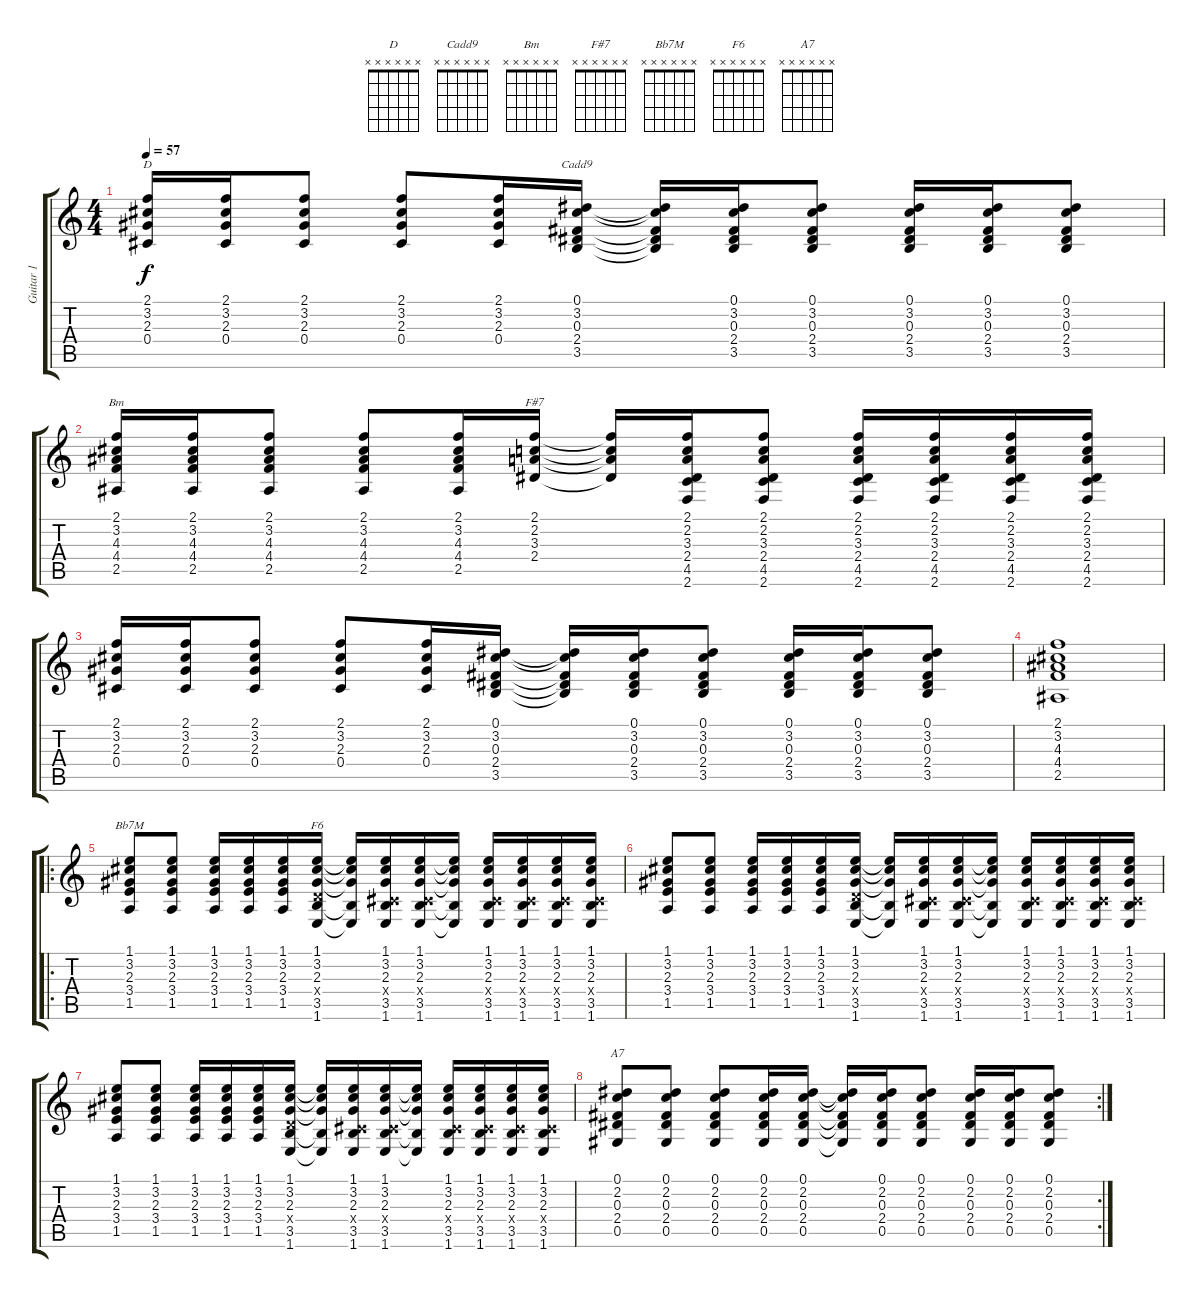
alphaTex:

\track ("Guitar 1" "Guitar 1") {instrument acousticguitarsteel}
\staff {score tabs}
\tuning (Eb4 Bb3 Gb3 Db3 Ab2 Eb2) {hide}
\chord ("D" x x x x x x)
\chord ("Cadd9" x x x x x x)
\chord ("Bm" x x x x x x)
\chord ("F#7" x x x x x x)
\chord ("Bb7M" x x x x x x)
\chord ("F6" x x x x x x)
\chord ("A7" x x x x x x)
\ts (4 4)
\tempo 57
\clef g2
\ks c
(2.1 3.2 2.3 0.4).16{ch "D" dy f} (2.1 3.2 2.3 0.4).16 (2.1 3.2 2.3 0.4).8 (2.1 3.2 2.3 0.4).8 (2.1 3.2 2.3 0.4).16 (0.1 3.2 0.3 2.4 3.5).16{ch "Cadd9"} (0.1{t} 3.2{t} 0.3{t} 2.4{t} 3.5{t}).16 (0.1 3.2 0.3 2.4 3.5).16 (0.1 3.2 0.3 2.4 3.5).8 (0.1 3.2 0.3 2.4 3.5).16 (0.1 3.2 0.3 2.4 3.5).16 (0.1 3.2 0.3 2.4 3.5).8 |
(2.1 3.2 4.3 4.4 2.5).16{ch "Bm"} (2.1 3.2 4.3 4.4 2.5).16 (2.1 3.2 4.3 4.4 2.5).8 (2.1 3.2 4.3 4.4 2.5).8 (2.1 3.2 4.3 4.4 2.5).16 (2.1 2.2 3.3 2.4).16{ch "F#7"} (2.1{t} 2.2{t} 3.3{t} 2.4{t}).16 (2.1 2.2 3.3 2.4 4.5 2.6).16 (2.1 2.2 3.3 2.4 4.5 2.6).8 (2.1 2.2 3.3 2.4 4.5 2.6).16 (2.1 2.2 3.3 2.4 4.5 2.6).16 (2.1 2.2 3.3 2.4 4.5 2.6).16 (2.1 2.2 3.3 2.4 4.5 2.6).16 |
(2.1 3.2 2.3 0.4).16 (2.1 3.2 2.3 0.4).16 (2.1 3.2 2.3 0.4).8 (2.1 3.2 2.3 0.4).8 (2.1 3.2 2.3 0.4).16 (0.1 3.2 0.3 2.4 3.5).16 (0.1{t} 3.2{t} 0.3{t} 2.4{t} 3.5{t}).16 (0.1 3.2 0.3 2.4 3.5).16 (0.1 3.2 0.3 2.4 3.5).8 (0.1 3.2 0.3 2.4 3.5).16 (0.1 3.2 0.3 2.4 3.5).16 (0.1 3.2 0.3 2.4 3.5).8 |
(2.1 3.2 4.3 4.4 2.5).1 |
\ro
(1.1 3.2 2.3 3.4 1.5).8{ch "Bb7M"} (1.1 3.2 2.3 3.4 1.5).8 (1.1 3.2 2.3 3.4 1.5).16 (1.1 3.2 2.3 3.4 1.5).16 (1.1 3.2 2.3 3.4 1.5).16 (1.1 3.2 2.3 1.4{x} 3.5 1.6).16{ch "F6"} (1.1{t} 3.2{t} 2.3{t} 3.5{t} 1.6{t}).16 (1.1 3.2 2.3 0.4{x} 3.5 1.6).16 (1.1 3.2 2.3 0.4{x} 3.5 1.6).16 (1.1{t} 3.2{t} 2.3{t} 3.5{t} 1.6{t}).16 (1.1 3.2 2.3 0.4{x} 3.5 1.6).16 (1.1 3.2 2.3 0.4{x} 3.5 1.6).16 (1.1 3.2 2.3 0.4{x} 3.5 1.6).16 (1.1 3.2 2.3 0.4{x} 3.5 1.6).16 |
(1.1 3.2 2.3 3.4 1.5).8 (1.1 3.2 2.3 3.4 1.5).8 (1.1 3.2 2.3 3.4 1.5).16 (1.1 3.2 2.3 3.4 1.5).16 (1.1 3.2 2.3 3.4 1.5).16 (1.1 3.2 2.3 1.4{x} 3.5 1.6).16 (1.1{t} 3.2{t} 2.3{t} 3.5{t} 1.6{t}).16 (1.1 3.2 2.3 0.4{x} 3.5 1.6).16 (1.1 3.2 2.3 0.4{x} 3.5 1.6).16 (1.1{t} 3.2{t} 2.3{t} 3.5{t} 1.6{t}).16 (1.1 3.2 2.3 0.4{x} 3.5 1.6).16 (1.1 3.2 2.3 0.4{x} 3.5 1.6).16 (1.1 3.2 2.3 0.4{x} 3.5 1.6).16 (1.1 3.2 2.3 0.4{x} 3.5 1.6).16 |
(1.1 3.2 2.3 3.4 1.5).8 (1.1 3.2 2.3 3.4 1.5).8 (1.1 3.2 2.3 3.4 1.5).16 (1.1 3.2 2.3 3.4 1.5).16 (1.1 3.2 2.3 3.4 1.5).16 (1.1 3.2 2.3 1.4{x} 3.5 1.6).16 (1.1{t} 3.2{t} 2.3{t} 3.5{t} 1.6{t}).16 (1.1 3.2 2.3 0.4{x} 3.5 1.6).16 (1.1 3.2 2.3 0.4{x} 3.5 1.6).16 (1.1{t} 3.2{t} 2.3{t} 3.5{t} 1.6{t}).16 (1.1 3.2 2.3 0.4{x} 3.5 1.6).16 (1.1 3.2 2.3 0.4{x} 3.5 1.6).16 (1.1 3.2 2.3 0.4{x} 3.5 1.6).16 (1.1 3.2 2.3 0.4{x} 3.5 1.6).16 |
\rc 2
(0.1 2.2 0.3 2.4 0.5).8{ch "A7"} (0.1 2.2 0.3 2.4 0.5).8 (0.1 2.2 0.3 2.4 0.5).8 (0.1 2.2 0.3 2.4 0.5).16 (0.1 2.2 0.3 2.4 0.5).16 (0.1{t} 2.2{t} 0.3{t} 2.4{t} 0.5{t}).16 (0.1 2.2 0.3 2.4 0.5).16 (0.1 2.2 0.3 2.4 0.5).8 (0.1 2.2 0.3 2.4 0.5).16 (0.1 2.2 0.3 2.4 0.5).16 (0.1 2.2 0.3 2.4 0.5).8
